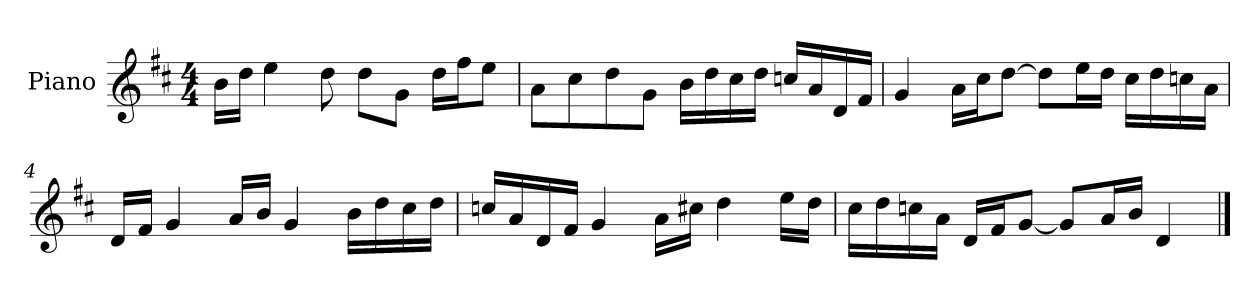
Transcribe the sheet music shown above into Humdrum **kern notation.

**kern
*part1
*staff1
*I"Piano
*I'P-no
*clefG2
*k[f#c#]
*M4/4
*MM90
=1
16b\LL
16dd\JJ
4ee\
8dd\
8dd\L
8g\J
16dd\LL
16ff#\J
8ee\J
=2
8a\L
8cc#\
8dd\
8g\J
16b\LL
16dd\
16cc#\
16dd\JJ
16ccn/LL
16a/
16d/
16f#/JJ
=3
4g/
16a\LL
16cc#\J
[8dd\J
8dd\L]
16ee\L
16dd\JJ
16cc#\LL
16dd\
16ccn\
16a\JJ
!!LO:LB:g=z
=4
16d/LL
16f#/JJ
4g/
16a/LL
16b/JJ
4g/
16b\LL
16dd\
16cc#\
16dd\JJ
=5
16ccn/LL
16a/
16d/
16f#/JJ
4g/
16a\LL
16cc#X\JJ
4dd\
16ee\LL
16dd\JJ
=6
16cc#\LL
16dd\
16ccn\
16a\JJ
16d/LL
16f#/J
[8g/J
8g/L]
16a/L
16b/JJ
4d/
==
*-
